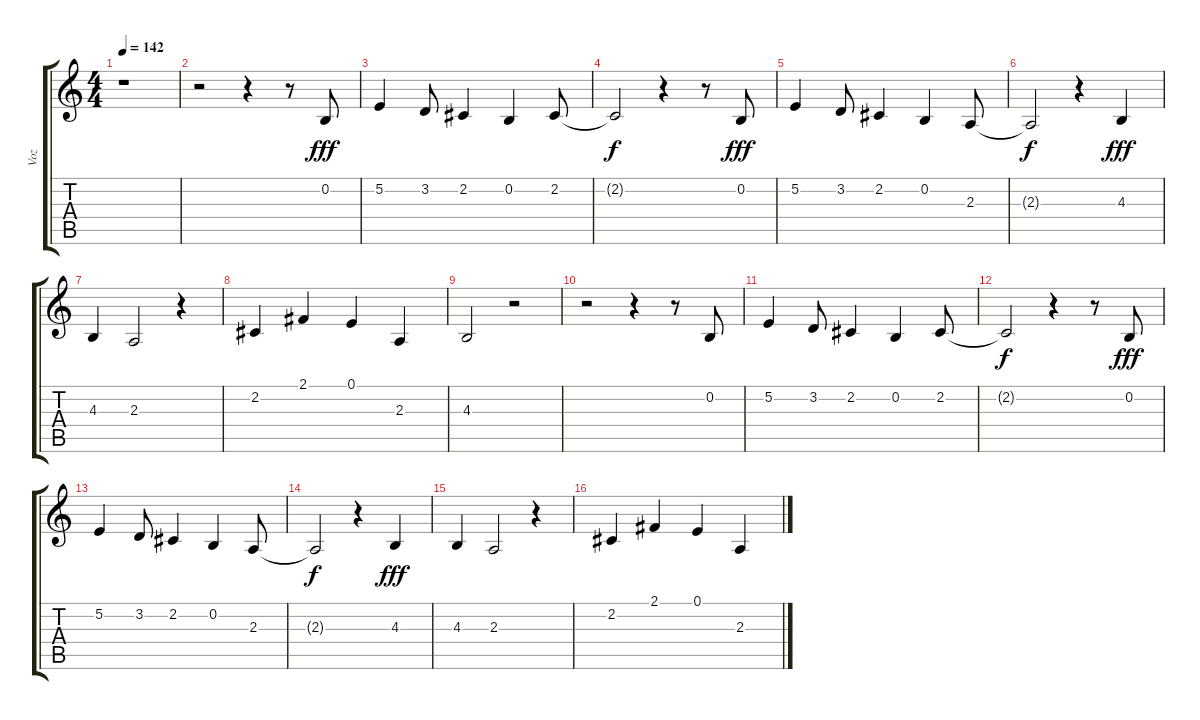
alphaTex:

\track ("Voz" "Voz") {instrument lead1square}
\staff {score tabs}
\tuning (E4 B3 G3 D3 A2 E2) {hide}
\ts (4 4)
\tempo 142
\clef g2
\ks c
r.1{dy f} |
r.2 r.4 r.8 0.2.8{dy fff} |
5.2.4 3.2.8 2.2.4 0.2.4 2.2.8 |
2.2{t}.2{dy f} r.4 r.8 0.2.8{dy fff} |
5.2.4 3.2.8 2.2.4 0.2.4 2.3.8 |
2.3{t}.2{dy f} r.4 4.3.4{dy fff} |
4.3.4 2.3.2 r.4 |
2.2.4 2.1.4 0.1.4 2.3.4 |
4.3.2 r.2 |
r.2 r.4 r.8 0.2.8 |
5.2.4 3.2.8 2.2.4 0.2.4 2.2.8 |
2.2{t}.2{dy f} r.4 r.8 0.2.8{dy fff} |
5.2.4 3.2.8 2.2.4 0.2.4 2.3.8 |
2.3{t}.2{dy f} r.4 4.3.4{dy fff} |
4.3.4 2.3.2 r.4 |
2.2.4 2.1.4 0.1.4 2.3.4
